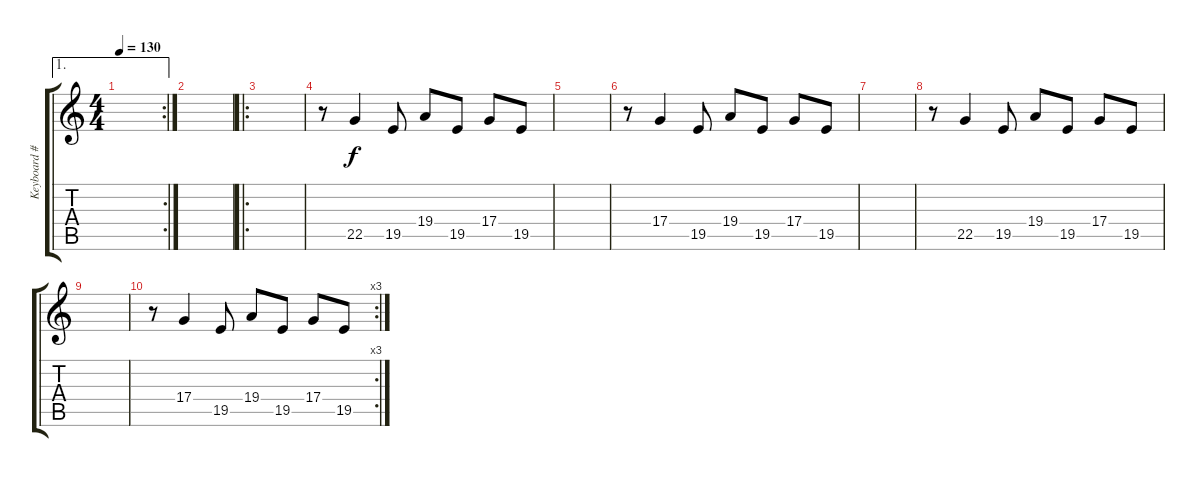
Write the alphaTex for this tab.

\track ("Keyboard #2" "Keyboard #") {instrument synthbrass1}
\staff {score tabs}
\tuning (E4 B3 G3 D3 A2 E2) {hide}
\ae 1
\rc 2
\ts (4 4)
\tempo 130
\clef g2
\ks c
|
|
\ro
|
r.8 22.5.4 19.5.8 19.4.8 19.5.8 17.4.8 19.5.8 |
|
r.8 17.4.4 19.5.8 19.4.8 19.5.8 17.4.8 19.5.8 |
|
r.8 22.5.4 19.5.8 19.4.8 19.5.8 17.4.8 19.5.8 |
|
\rc 3
r.8 17.4.4 19.5.8 19.4.8 19.5.8 17.4.8 19.5.8
